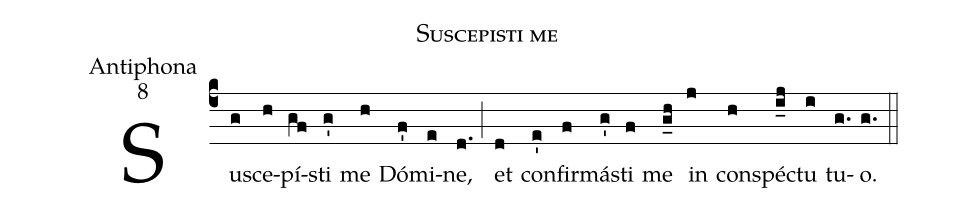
name:Suscepisti me;
office-part:Antiphona;
mode:8;
%%
(c4) Su(g)sce(h)pí(gf)sti(g') me(h) Dó(f')mi(e)ne,(d.) (;) et(d) con(e')fir(f)má(g')sti(f) me(g_h) in(j) con(h)spé(i_j)ctu(i) tu(g.)o.(g.) (::)
